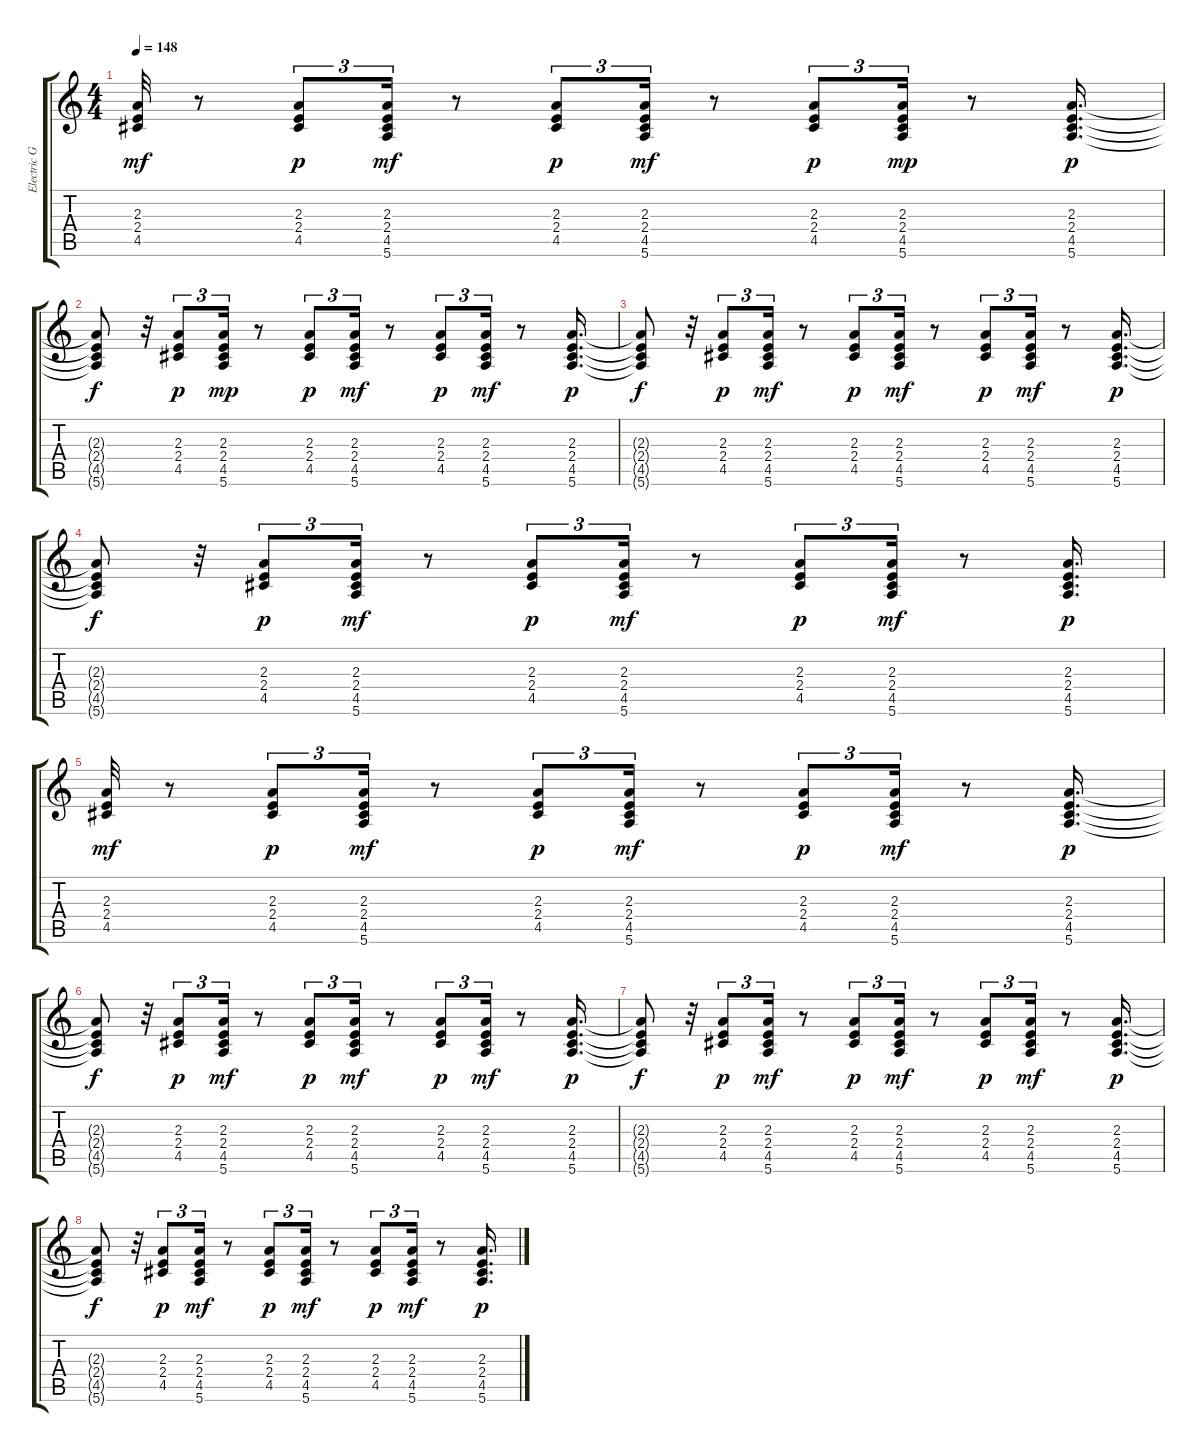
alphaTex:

\track ("Electric Guitar (muted)" "Electric G") {mute instrument electricguitarmuted}
\staff {score tabs}
\tuning (E4 B3 G3 D3 A2 E2) {hide}
\ts (4 4)
\tempo 148
\clef g2
\ks c
(2.3 2.4 4.5).32{dy mf} r.8 (2.3 2.4 4.5).8{tu (3 2) dy p} (2.3 2.4 4.5 5.6).16{tu (3 2) dy mf} r.8 (2.3 2.4 4.5).8{tu (3 2) dy p} (2.3 2.4 4.5 5.6).16{tu (3 2) dy mf} r.8 (2.3 2.4 4.5).8{tu (3 2) dy p} (2.3 2.4 4.5 5.6).16{tu (3 2) dy mp} r.8 (2.3 2.4 4.5 5.6).16{d dy p} |
(2.3{t} 2.4{t} 4.5{t} 5.6{t}).8{dy f} r.32 (2.3 2.4 4.5).8{tu (3 2) dy p} (2.3 2.4 4.5 5.6).16{tu (3 2) dy mp} r.8 (2.3 2.4 4.5).8{tu (3 2) dy p} (2.3 2.4 4.5 5.6).16{tu (3 2) dy mf} r.8 (2.3 2.4 4.5).8{tu (3 2) dy p} (2.3 2.4 4.5 5.6).16{tu (3 2) dy mf} r.8 (2.3 2.4 4.5 5.6).16{d dy p} |
(2.3{t} 2.4{t} 4.5{t} 5.6{t}).8{dy f} r.32 (2.3 2.4 4.5).8{tu (3 2) dy p} (2.3 2.4 4.5 5.6).16{tu (3 2) dy mf} r.8 (2.3 2.4 4.5).8{tu (3 2) dy p} (2.3 2.4 4.5 5.6).16{tu (3 2) dy mf} r.8 (2.3 2.4 4.5).8{tu (3 2) dy p} (2.3 2.4 4.5 5.6).16{tu (3 2) dy mf} r.8 (2.3 2.4 4.5 5.6).16{d dy p} |
(2.3{t} 2.4{t} 4.5{t} 5.6{t}).8{dy f} r.32 (2.3 2.4 4.5).8{tu (3 2) dy p} (2.3 2.4 4.5 5.6).16{tu (3 2) dy mf} r.8 (2.3 2.4 4.5).8{tu (3 2) dy p} (2.3 2.4 4.5 5.6).16{tu (3 2) dy mf} r.8 (2.3 2.4 4.5).8{tu (3 2) dy p} (2.3 2.4 4.5 5.6).16{tu (3 2) dy mf} r.8 (2.3 2.4 4.5 5.6).16{d dy p} |
(2.3 2.4 4.5).32{dy mf} r.8 (2.3 2.4 4.5).8{tu (3 2) dy p} (2.3 2.4 4.5 5.6).16{tu (3 2) dy mf} r.8 (2.3 2.4 4.5).8{tu (3 2) dy p} (2.3 2.4 4.5 5.6).16{tu (3 2) dy mf} r.8 (2.3 2.4 4.5).8{tu (3 2) dy p} (2.3 2.4 4.5 5.6).16{tu (3 2) dy mf} r.8 (2.3 2.4 4.5 5.6).16{d dy p} |
(2.3{t} 2.4{t} 4.5{t} 5.6{t}).8{dy f} r.32 (2.3 2.4 4.5).8{tu (3 2) dy p} (2.3 2.4 4.5 5.6).16{tu (3 2) dy mf} r.8 (2.3 2.4 4.5).8{tu (3 2) dy p} (2.3 2.4 4.5 5.6).16{tu (3 2) dy mf} r.8 (2.3 2.4 4.5).8{tu (3 2) dy p} (2.3 2.4 4.5 5.6).16{tu (3 2) dy mf} r.8 (2.3 2.4 4.5 5.6).16{d dy p} |
(2.3{t} 2.4{t} 4.5{t} 5.6{t}).8{dy f} r.32 (2.3 2.4 4.5).8{tu (3 2) dy p} (2.3 2.4 4.5 5.6).16{tu (3 2) dy mf} r.8 (2.3 2.4 4.5).8{tu (3 2) dy p} (2.3 2.4 4.5 5.6).16{tu (3 2) dy mf} r.8 (2.3 2.4 4.5).8{tu (3 2) dy p} (2.3 2.4 4.5 5.6).16{tu (3 2) dy mf} r.8 (2.3 2.4 4.5 5.6).16{d dy p} |
(2.3{t} 2.4{t} 4.5{t} 5.6{t}).8{dy f} r.32 (2.3 2.4 4.5).8{tu (3 2) dy p} (2.3 2.4 4.5 5.6).16{tu (3 2) dy mf} r.8 (2.3 2.4 4.5).8{tu (3 2) dy p} (2.3 2.4 4.5 5.6).16{tu (3 2) dy mf} r.8 (2.3 2.4 4.5).8{tu (3 2) dy p} (2.3 2.4 4.5 5.6).16{tu (3 2) dy mf} r.8 (2.3 2.4 4.5 5.6).16{d dy p}
